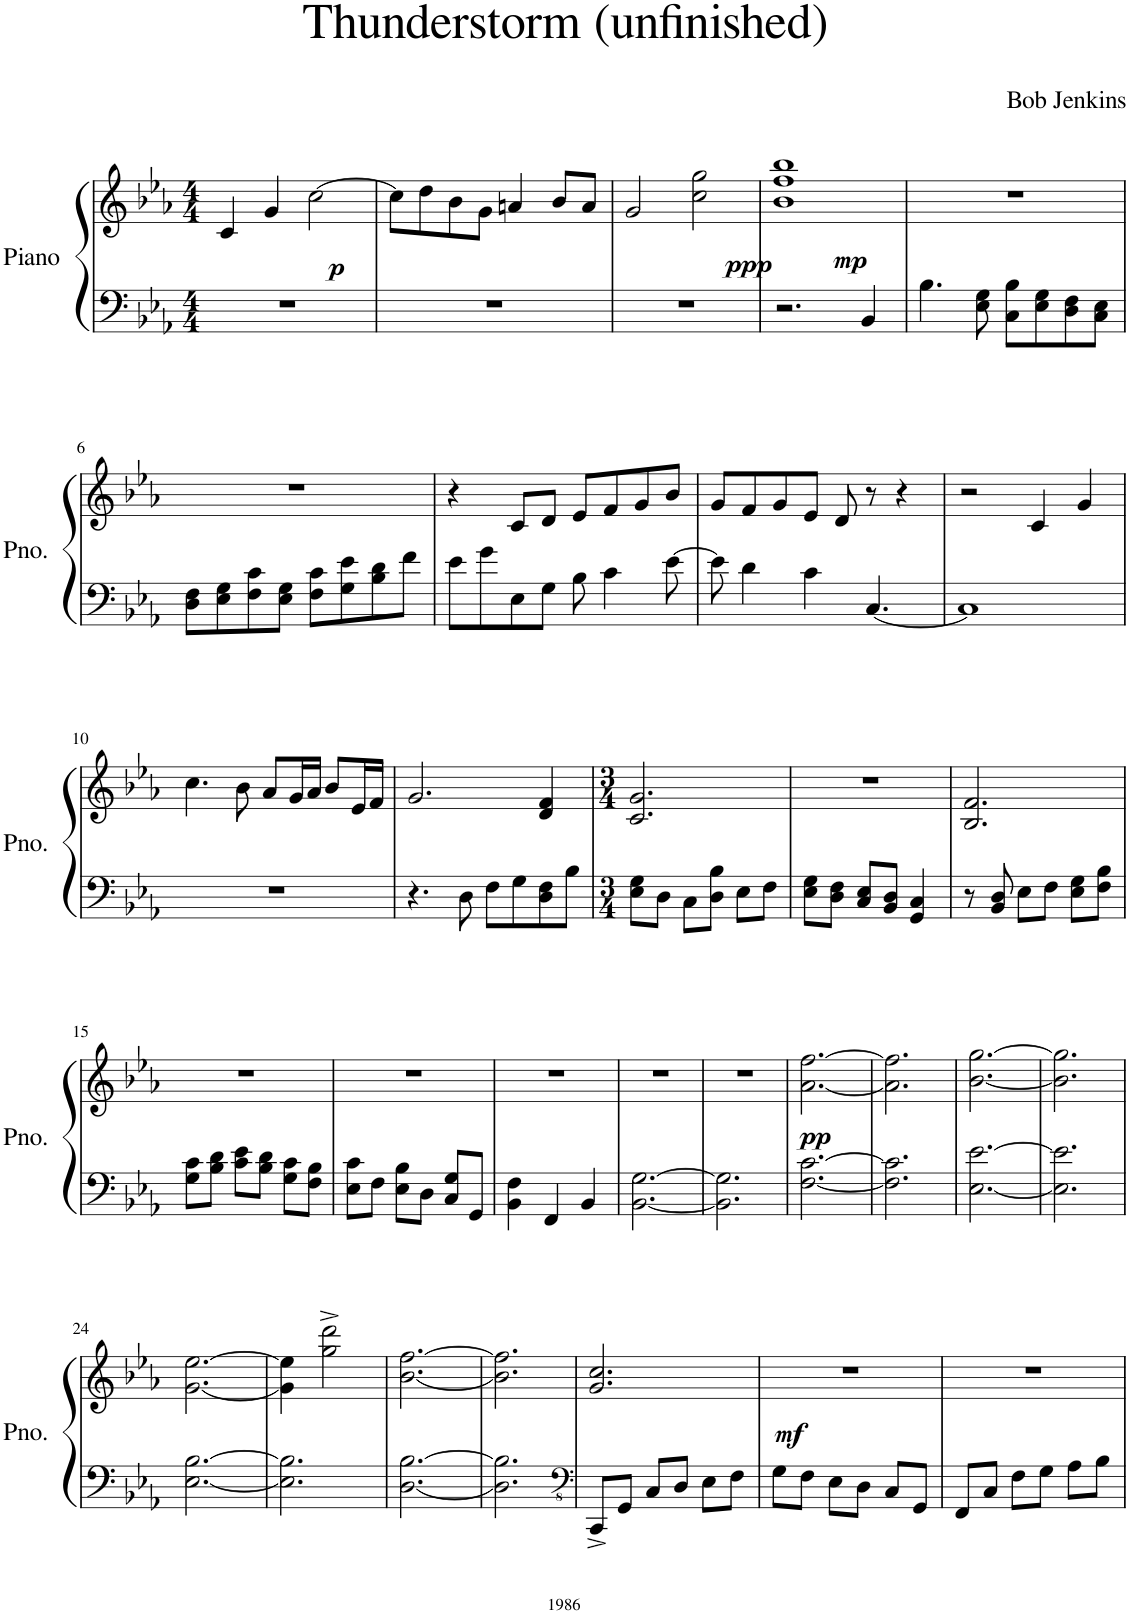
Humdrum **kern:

**kern	**kern	**dynam
*part1	*part1	*part1
*staff2	*staff1	*staff1/2
*I"Piano	*	*
*I'Pno.	*	*
*clefF4	*clefG2	*
*k[b-e-a-]	*k[b-e-a-]	*
*M4/4	*M4/4	*
=1	=1	=1
!	!	!LO:DY:b
1r	4c/	p
.	4g/	.
.	[2cc\	.
=2	=2	=2
1r	8cc\L]	.
.	8dd\	.
.	8b-\	.
.	8g\J	.
.	4an/	.
.	8b-/L	.
.	8a/J	.
=3	=3	=3
1r	2g/	.
!	!	!LO:DY:b
.	2cc\ 2gg\	ppp
=4	=4	=4
!	!	!LO:DY:b
2.r	1b- 1ff 1bb-	mp
4BB-/	.	.
=5	=5	=5
4.B-\	1r	.
8E-\ 8G\	.	.
8C\ 8B-\L	.	.
8E-\ 8G\	.	.
8D\ 8F\	.	.
8C\ 8E-\J	.	.
!!LO:LB:g=z
=6	=6	=6
8D\ 8F\L	1r	.
8E-\ 8G\	.	.
8F\ 8c\	.	.
8E-\ 8G\J	.	.
8F\ 8c\L	.	.
8G\ 8e-\	.	.
8B-\ 8d\	.	.
8f\J	.	.
=7	=7	=7
8e-\L	4r	.
8g\	.	.
8E-\	8c/L	.
8G\J	8d/J	.
8B-\	8e-/L	.
4c\	8f/	.
.	8g/	.
[8e-\	8b-/J	.
=8	=8	=8
8e-\]	8g/L	.
4d\	8f/	.
.	8g/	.
4c\	8e-/J	.
.	8d/	.
[4.C/	8r	.
.	4r	.
=9	=9	=9
1C]	2r	.
.	4c/	.
.	4g/	.
!!LO:LB:g=z
=10	=10	=10
1r	4.cc\	.
.	8b-\	.
.	8a-/L	.
.	16g/L	.
.	16a-/JJ	.
.	8b-/L	.
.	16e-/L	.
.	16f/JJ	.
=11	=11	=11
4.r	2.g/	.
8D\	.	.
8F\L	.	.
8G\	.	.
8D\ 8F\	4d/ 4f/	.
8B-\J	.	.
=12	=12	=12
*M3/4	*M3/4	*
8E-\ 8G\L	2.c/ 2.g/	.
8D\J	.	.
8C\L	.	.
8D\ 8B-\J	.	.
8E-\L	.	.
8F\J	.	.
=13	=13	=13
8E-\ 8G\L	2.r	.
8D\ 8F\J	.	.
8C/ 8E-/L	.	.
8BB-/ 8D/J	.	.
4GG/ 4C/	.	.
=14	=14	=14
8r	2.B-/ 2.f/	.
8BB-/ 8D/	.	.
8E-\L	.	.
8F\J	.	.
8E-\ 8G\L	.	.
8F\ 8B-\J	.	.
!!LO:LB:g=z
=15	=15	=15
8G\ 8c\L	2.r	.
8B-\ 8d\J	.	.
8c\ 8e-\L	.	.
8B-\ 8d\J	.	.
8G\ 8c\L	.	.
8F\ 8B-\J	.	.
=16	=16	=16
8E-\ 8c\L	2.r	.
8F\J	.	.
8E-\ 8B-\L	.	.
8D\J	.	.
8C/ 8G/L	.	.
8GG/J	.	.
=17	=17	=17
4BB-\ 4F\	2.r	.
4FF/	.	.
4BB-/	.	.
=18	=18	=18
[2.BB-\ [2.G\	2.r	.
=19	=19	=19
2.BB-\] 2.G\]	2.r	.
=20	=20	=20
!	!	!LO:DY:b
[2.F\ [2.c\	[2.a-\ [2.ff\	pp
=21	=21	=21
2.F\] 2.c\]	2.a-\] 2.ff\]	.
=22	=22	=22
[2.E-\ [2.e-\	[2.b-\ [2.gg\	.
=23	=23	=23
2.E-\] 2.e-\]	2.b-\] 2.gg\]	.
!!LO:LB:g=z
=24	=24	=24
[2.E-\ [2.B-\	[2.g\ [2.ee-\	.
=25	=25	=25
2.E-\] 2.B-\]	4g\] 4ee-\]	.
.	2gg\^ 2ddd\^	.
=26	=26	=26
[2.D\ [2.B-\	[2.b-\ [2.ff\	.
=27	=27	=27
2.D\] 2.B-\]	2.b-\] 2.ff\]	.
=28	=28	=28
*clefFv4	*	*
8CCC^/L	2.g/ 2.cc/	.
8GGG/J	.	.
8CC/L	.	.
8DD/J	.	.
8EE-\L	.	.
8FF\J	.	.
=29	=29	=29
!	!	!LO:DY:b
8GG\L	2.r	mf
8FF\J	.	.
8EE-\L	.	.
8DD\J	.	.
8CC/L	.	.
8GGG/J	.	.
=30	=30	=30
8FFF/L	2.r	.
8CC/J	.	.
8FF\L	.	.
8GG\J	.	.
8AA-\L	.	.
8BB-\J	.	.
=	=	=
*-	*-	*-
